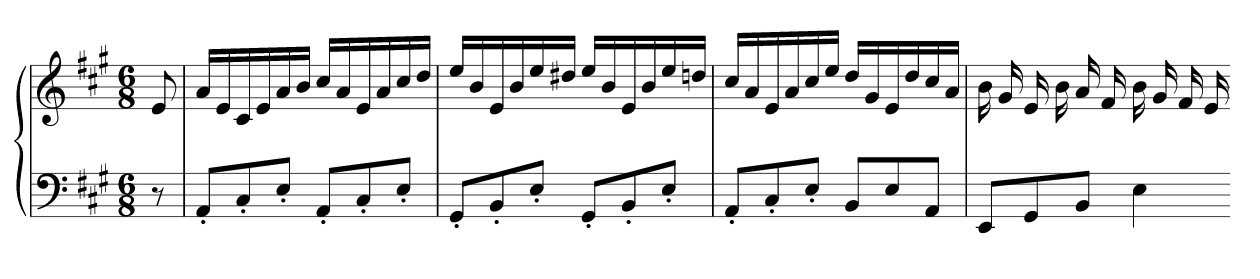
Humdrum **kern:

**kern	**kern
*part1	*part1
*staff2	*staff1
*clefF4	*clefG2
*k[f#c#g#]	*k[f#c#g#]
*A:	*A:
*M6/8	*M6/8
=	=
8r	8e
=262	=262
8AA'L	16aLL
.	16e
8C#'	16c#
.	16e
8E'J	16a
.	16bJJ
8AA'L	16cc#LL
.	16a
8C#'	16e
.	16a
8E'J	16cc#
.	16ddJJ
=263	=263
8GG#'L	16eeLL
.	16b
8BB'	16e
.	16b
8E'J	16ee
.	16dd#XJJ
8GG#'L	16eeLL
.	16b
8BB'	16e
.	16b
8E'J	16ee
.	16ddnJJ
=264	=264
8AA'L	16cc#LL
.	16a
8C#'	16e
.	16a
8E'J	16cc#
.	16eeJJ
8BBL	16ddLL
.	16g#
8E	16e
.	16dd
8AAJ	16cc#
.	16aJJ
=265	=265
8EEL	16b
.	16g#
8GG#	16e
.	16b
8BBJ	16a
.	16f#
4E	16b
.	16g#
.	16f#
.	16e
=-	=-
*-	*-
